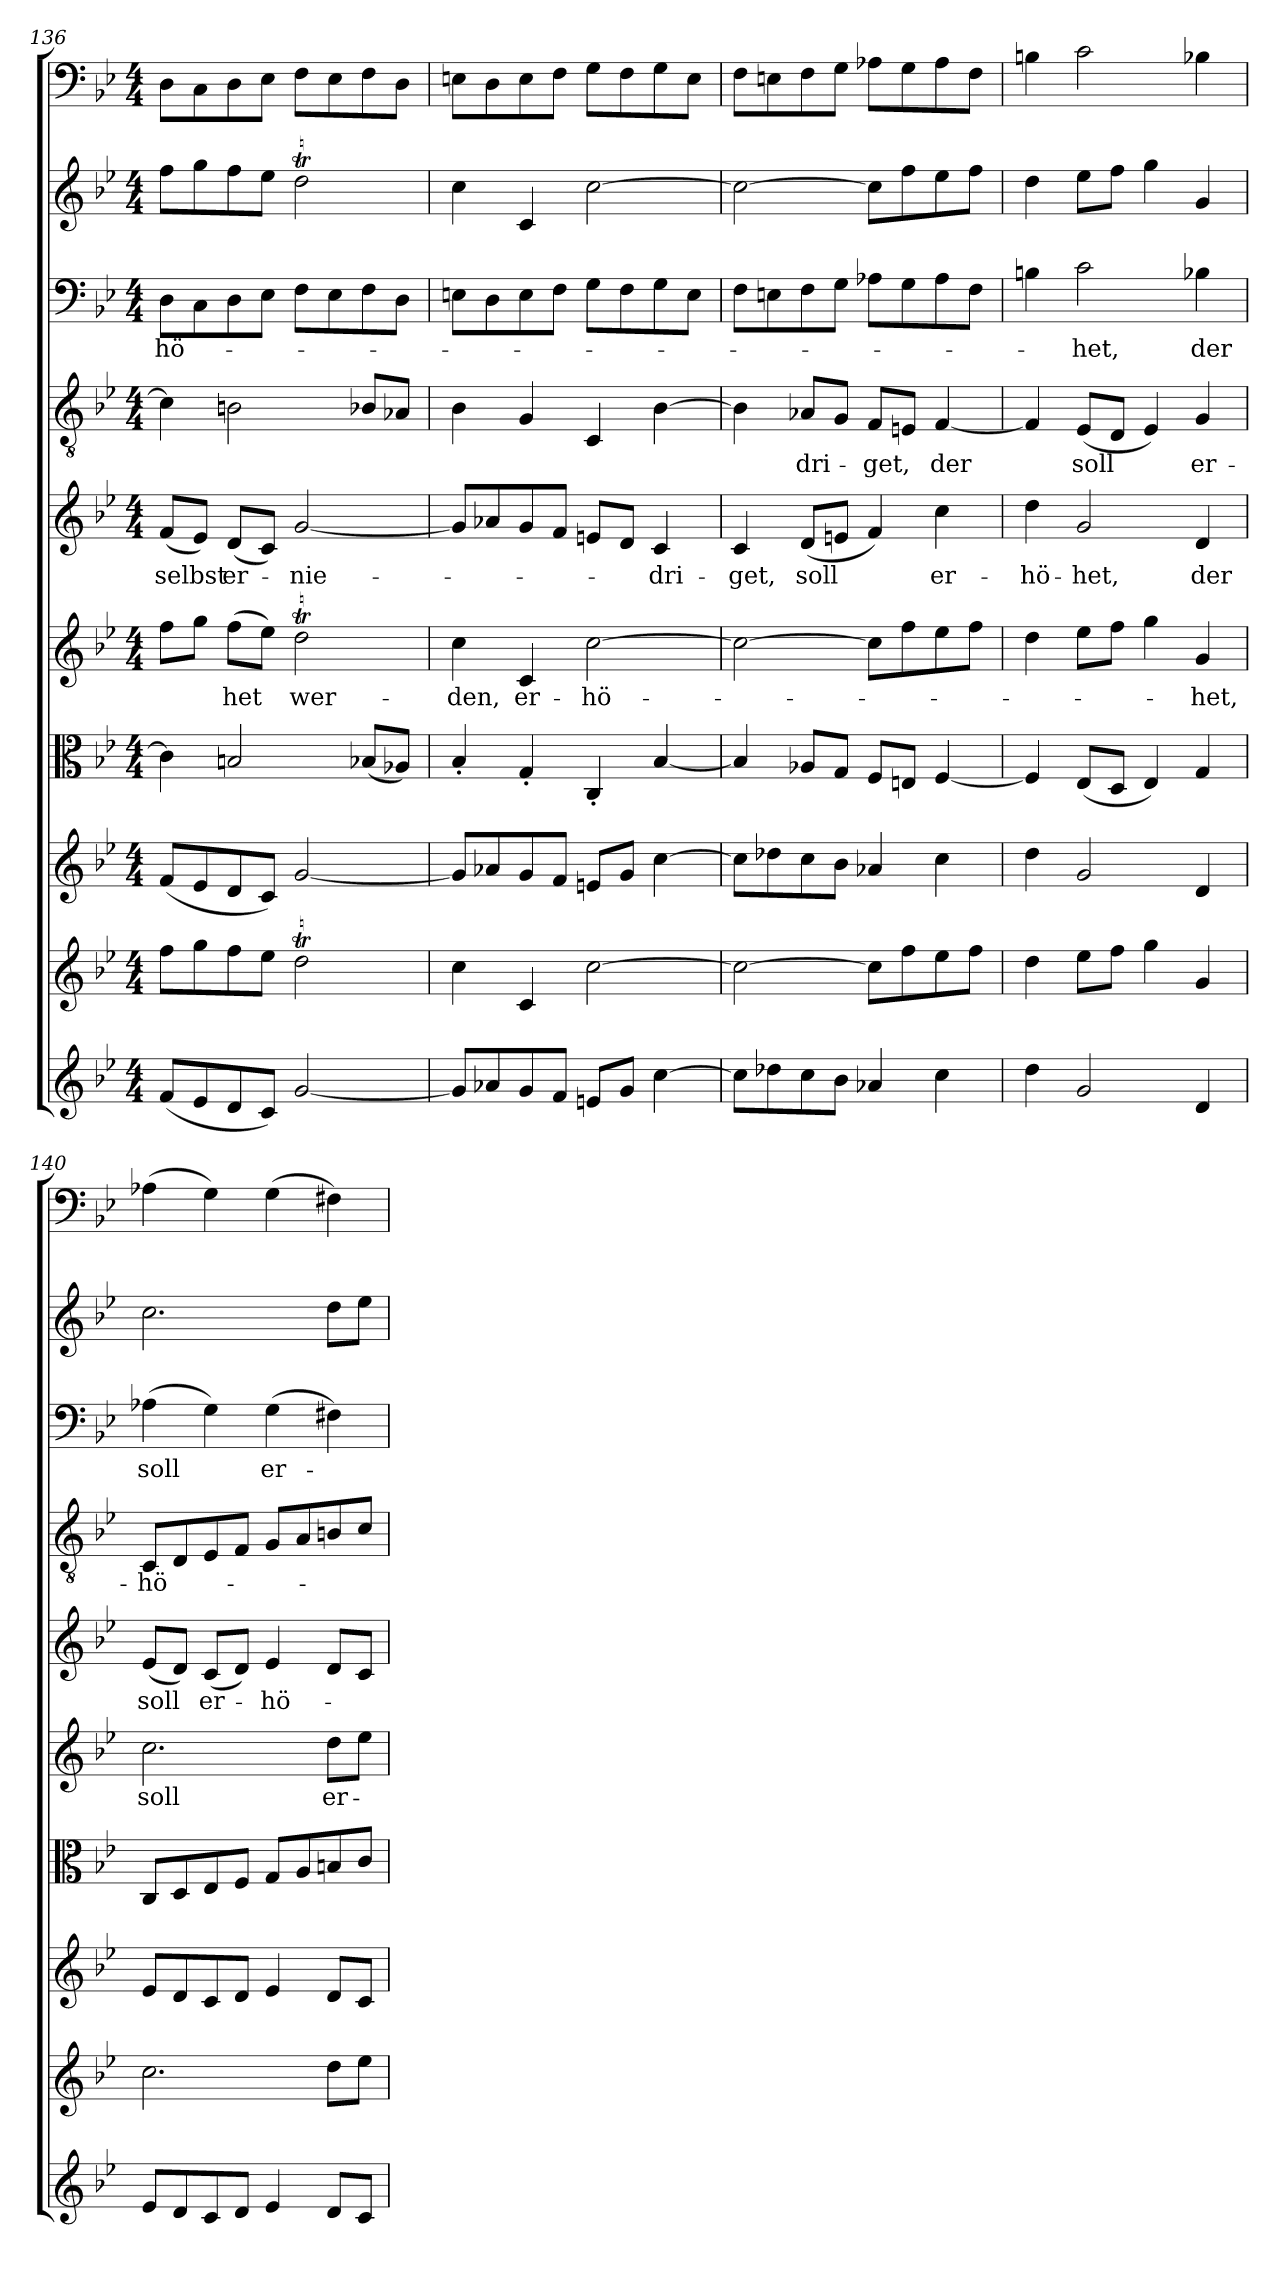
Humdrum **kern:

**kern	**kern	**kern	**kern	**kern	**text	**kern	**text	**kern	**text	**kern	**text	**kern	**kern
*part10	*part9	*part8	*part7	*part6	*part6	*part5	*part5	*part4	*part4	*part3	*part3	*part2	*part1
*staff10	*staff9	*staff8	*staff7	*staff6	*staff6	*staff5	*staff5	*staff4	*staff4	*staff3	*staff3	*staff2	*staff1
*clefG2	*clefG2	*clefG2	*clefC3	*clefG2	*	*clefG2	*	*clefGv2	*	*clefF4	*	*clefG2	*clefF4
*k[b-e-]	*k[b-e-]	*k[b-e-]	*k[b-e-]	*k[b-e-]	*	*k[b-e-]	*	*k[b-e-]	*	*k[b-e-]	*	*k[b-e-]	*k[b-e-]
*g:	*g:	*g:	*g:	*g:	*	*g:	*	*g:	*	*g:	*	*g:	*g:
*M4/4	*M4/4	*M4/4	*M4/4	*M4/4	*	*M4/4	*	*M4/4	*	*M4/4	*	*M4/4	*M4/4
=136	=136	=136	=136	=136	=136	=136	=136	=136	=136	=136	=136	=136	=136
(8f/L	8ff\L	(8f/L	4c\]	8ff\L	.	(8f/L	selbst	4c\]	.	8D\L	-hö-	8ff\L	8D\L
8e-/	8gg\	8e-/	.	8gg\J	.	8e-/J)	.	.	.	8C\	.	8gg\	8C\
8d/	8ff\	8d/	2Bn/	(8ff\L	-het	(8d/L	er-	2Bn\	.	8D\	.	8ff\	8D\
8c/J)	8ee-\J	8c/J)	.	8ee-\J)	.	8c/J)	.	.	.	8E-\J	.	8ee-\J	8E-\J
[2g/	2ddT\	[2g/	.	2ddT\	wer-	[2g/	-nie-	.	.	8F\L	.	2ddT\	8F\L
.	.	.	.	.	.	.	.	.	.	8E-\	.	.	8E-\
.	.	.	(8B-X/L	.	.	.	.	8B-X/L	.	8F\	.	.	8F\
.	.	.	8A-X/J)	.	.	.	.	8A-X/J	.	8D\J	.	.	8D\J
=137	=137	=137	=137	=137	=137	=137	=137	=137	=137	=137	=137	=137	=137
8g/L]	4cc\	8g/L]	4B-'/	4cc\	-den,	8g/L]	.	4B-\	.	8En\L	.	4cc\	8En\L
8a-X/	.	8a-X/	.	.	.	8a-X/	.	.	.	8D\	.	.	8D\
8g/	4c/	8g/	4G'/	4c/	er-	8g/	.	4G/	.	8E\	.	4c/	8E\
8f/J	.	8f/J	.	.	.	8f/J	.	.	.	8F\J	.	.	8F\J
8en/L	[2cc\	8en/L	4C'/	[2cc\	-hö-	8en/L	.	4C/	.	8G\L	.	[2cc\	8G\L
8g/J	.	8g/J	.	.	.	8d/J	.	.	.	8F\	.	.	8F\
[4cc\	.	[4cc\	[4B-/	.	.	4c/	-dri-	[4B-\	.	8G\	.	.	8G\
.	.	.	.	.	.	.	.	.	.	8E\J	.	.	8E\J
=138	=138	=138	=138	=138	=138	=138	=138	=138	=138	=138	=138	=138	=138
8cc\L]	2cc\_	8cc\L]	4B-/]	2cc\_	.	4c/	-get,	4B-\]	.	8F\L	.	2cc\_	8F\L
8dd-X\	.	8dd-X\	.	.	.	.	.	.	.	8En\	.	.	8En\
8cc\	.	8cc\	8A-X/L	.	.	(8d/L	soll	8A-X/L	-dri-	8F\	.	.	8F\
8b-\J	.	8b-\J	8G/J	.	.	8en/J	.	8G/J	.	8G\J	.	.	8G\J
4a-X/	8cc\L]	4a-X/	8F/L	8cc\L]	.	4f/)	.	8F/L	-get,	8A-X\L	.	8cc\L]	8A-X\L
.	8ff\	.	8En/J	8ff\	.	.	.	8En/J	.	8G\	.	8ff\	8G\
4cc\	8ee-\	4cc\	[4F/	8ee-\	.	4cc\	er-	[4F/	der	8A-\	.	8ee-\	8A-\
.	8ff\J	.	.	8ff\J	.	.	.	.	.	8F\J	.	8ff\J	8F\J
=139	=139	=139	=139	=139	=139	=139	=139	=139	=139	=139	=139	=139	=139
4dd\	4dd\	4dd\	4F/]	4dd\	.	4dd\	-hö-	4F/]	.	4Bn\	.	4dd\	4Bn\
2g/	8ee-\L	2g/	(8E-/L	8ee-\L	.	2g/	-het,	(8E-/L	soll	2c\	-het,	8ee-\L	2c\
.	8ff\J	.	8D/J	8ff\J	.	.	.	8D/J	.	.	.	8ff\J	.
.	4gg\	.	4E-/)	4gg\	.	.	.	4E-/)	.	.	.	4gg\	.
4d/	4g/	4d/	4G/	4g/	-het,	4d/	der	4G/	er-	4B-X\	der	4g/	4B-X\
=140	=140	=140	=140	=140	=140	=140	=140	=140	=140	=140	=140	=140	=140
8e-/L	2.cc\	8e-/L	8C/L	2.cc\	soll	(8e-/L	soll	8C/L	-hö-	(4A-X\	soll	2.cc\	(4A-X\
8d/	.	8d/	8D/	.	.	8d/J)	.	8D/	.	.	.	.	.
8c/	.	8c/	8E-/	.	.	(8c/L	er-	8E-/	.	4G\)	.	.	4G\)
8d/J	.	8d/J	8F/J	.	.	8d/J)	.	8F/J	.	.	.	.	.
4e-/	.	4e-/	8G/L	.	.	4e-/	-hö-	8G/L	.	(4G\	er-	.	(4G\
.	.	.	8A/	.	.	.	.	8A/	.	.	.	.	.
8d/L	8dd\L	8d/L	8Bn/	8dd\L	er-	8d/L	.	8Bn/	.	4F#X\)	.	8dd\L	4F#X\)
8c/J	8ee-\J	8c/J	8c/J	8ee-\J	.	8c/J	.	8c/J	.	.	.	8ee-\J	.
=	=	=	=	=	=	=	=	=	=	=	=	=	=
*-	*-	*-	*-	*-	*-	*-	*-	*-	*-	*-	*-	*-	*-
